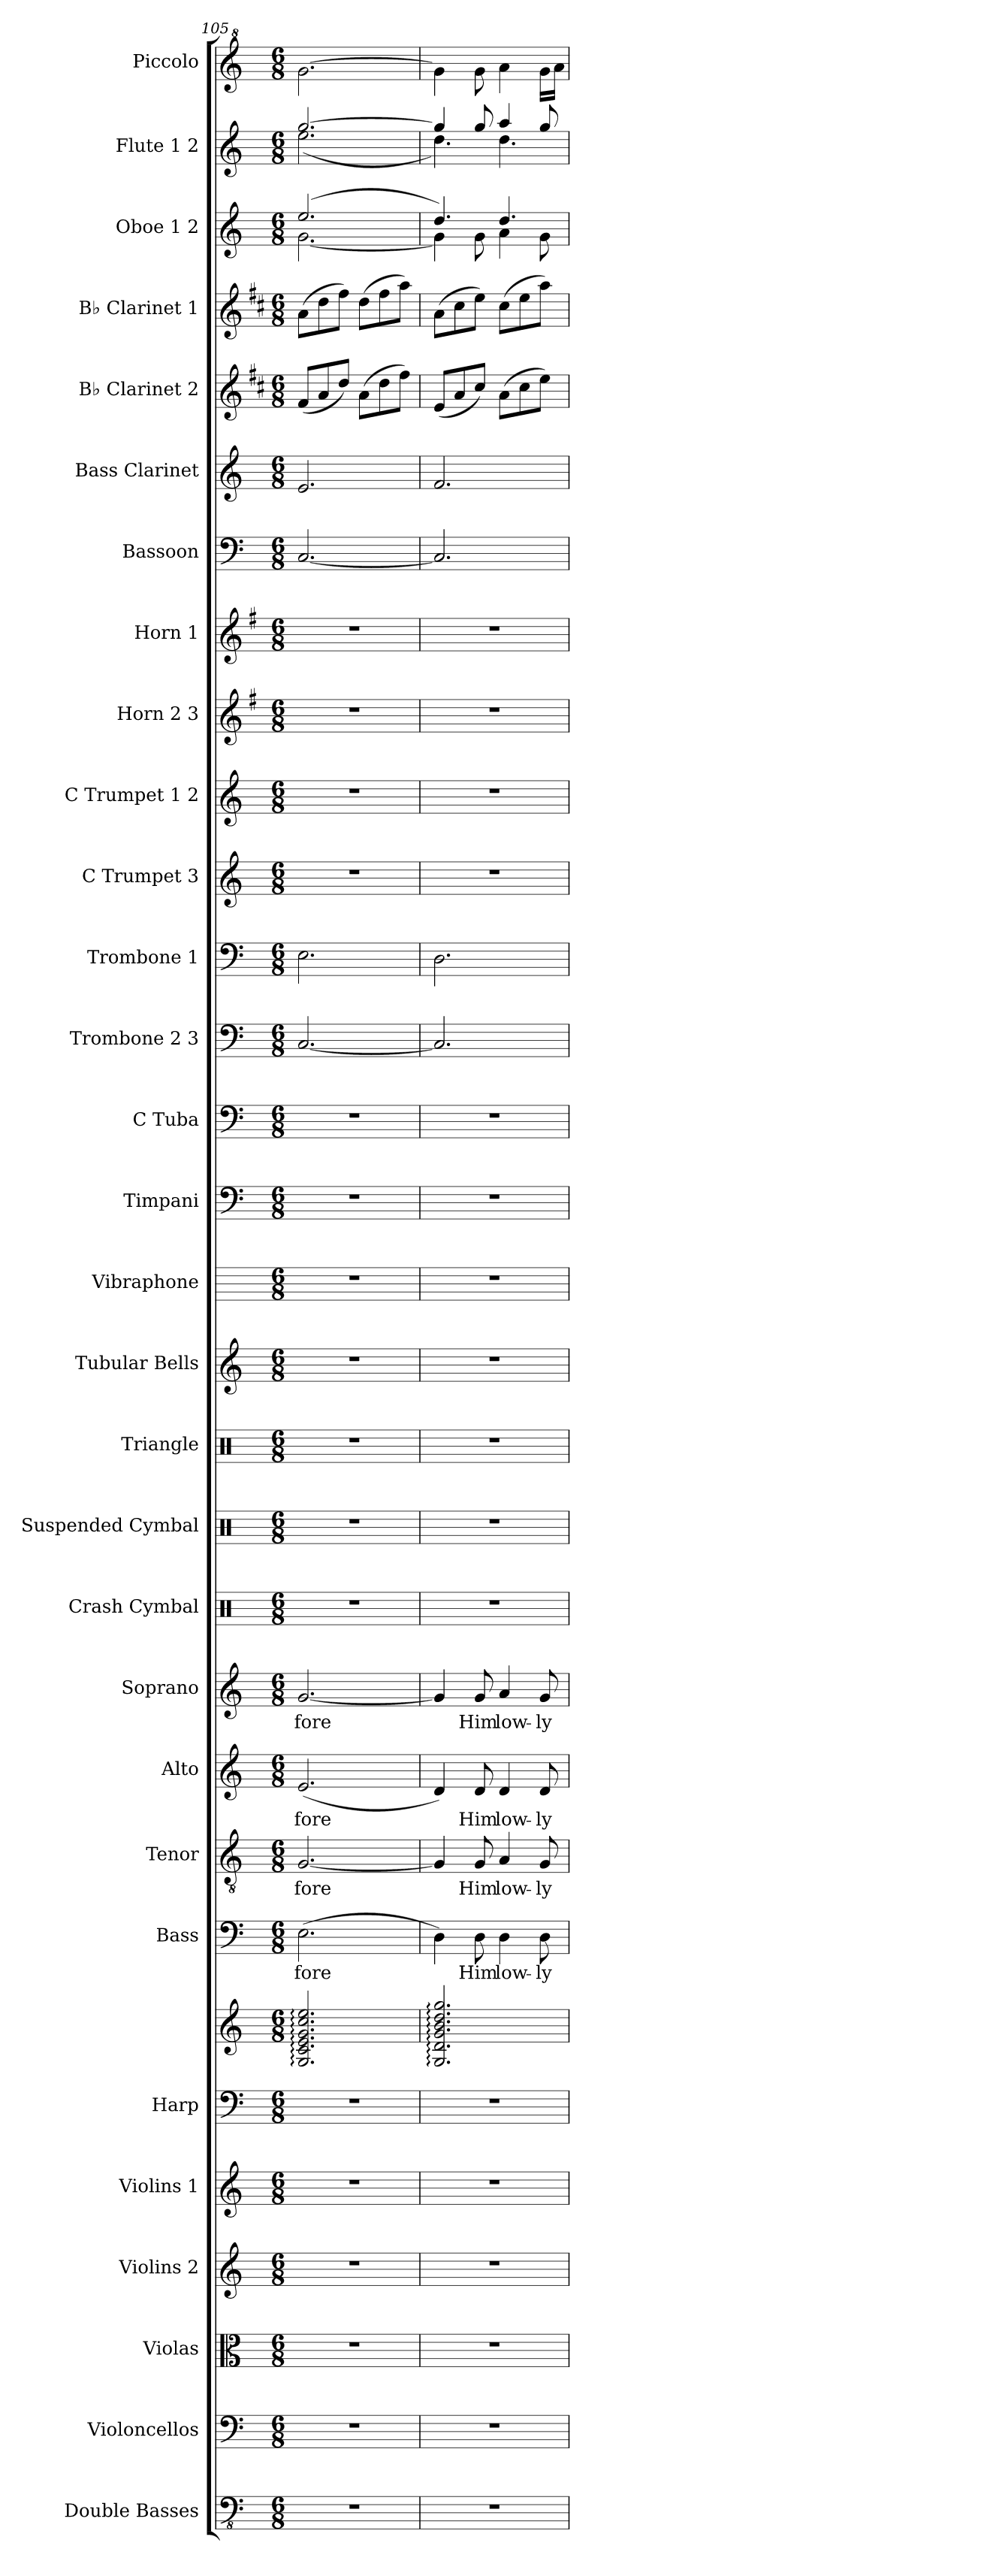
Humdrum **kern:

**kern	**kern	**kern	**kern	**kern	**kern	**kern	**kern	**text	**kern	**text	**kern	**text	**kern	**text	**kern	**kern	**kern	**kern	**kern	**kern	**kern	**kern	**kern	**kern	**kern	**kern	**kern	**kern	**kern	**kern	**kern	**kern	**kern	**kern
*part30	*part29	*part28	*part27	*part26	*part25	*part25	*part24	*part24	*part23	*part23	*part22	*part22	*part21	*part21	*part20	*part19	*part18	*part17	*part16	*part15	*part14	*part13	*part12	*part11	*part10	*part9	*part8	*part7	*part6	*part5	*part4	*part3	*part2	*part1
*staff31	*staff30	*staff29	*staff28	*staff27	*staff26	*staff25	*staff24	*staff24	*staff23	*staff23	*staff22	*staff22	*staff21	*staff21	*staff20	*staff19	*staff18	*staff17	*staff16	*staff15	*staff14	*staff13	*staff12	*staff11	*staff10	*staff9	*staff8	*staff7	*staff6	*staff5	*staff4	*staff3	*staff2	*staff1
*I"Double Basses	*I"Violoncellos	*I"Violas	*I"Violins 2	*I"Violins 1	*I"Harp	*	*I"Bass	*	*I"Tenor	*	*I"Alto	*	*I"Soprano	*	*I"Crash Cymbal	*I"Suspended Cymbal	*I"Triangle	*I"Tubular Bells	*I"Vibraphone	*I"Timpani	*I"C Tuba	*I"Trombone 2 3	*I"Trombone 1	*I"C Trumpet 3	*I"C Trumpet 1 2	*I"Horn 2 3	*I"Horn 1	*I"Bassoon	*I"Bass Clarinet	*I"B♭ Clarinet 2	*I"B♭ Clarinet 1	*I"Oboe 1 2	*I"Flute 1 2	*I"Piccolo
*I'Dbs.	*I'Vlcs.	*I'Vlas.	*I'Vlns. 2	*I'Vlns. 1	*I'Hrp.	*	*I'B.	*	*I'T.	*	*I'A.	*	*I'S.	*	*I'Cr. Cym.	*I'Susp. Cym.	*I'Trgl.	*I'Tu. Be.	*I'Vib.	*I'Timp.	*I'C Tu.	*I'Trb. 2 3	*I'Trb. 1	*I'C Tpt. 3	*I'C Tpt. 1 2	*I'Hn. 2 3	*I'Hn. 1	*I'Bsn.	*I'B. Cl.	*I'B♭ Cl. 2	*I'B♭ Cl. 1	*I'Ob. 1 2	*I'Fl. 1 2	*I'Picc.
*clefFv4	*clefF4	*clefC3	*clefG2	*clefG2	*clefF4	*clefG2	*clefF4	*	*clefGv2	*	*clefG2	*	*clefG2	*	*clefX	*clefX	*clefX	*clefG2	*	*clefF4	*clefF4	*clefF4	*clefF4	*clefG2	*clefG2	*clefG2	*clefG2	*clefF4	*	*clefG2	*clefG2	*clefG2	*clefG2	*clefG^2
*	*	*	*	*	*	*	*	*	*	*	*	*	*	*	*	*	*	*	*	*	*	*	*	*	*	*ITrd4c7	*ITrd4c7	*	*ITrd8c14	*ITrd1c2	*ITrd1c2	*	*	*ITrd-7c-12
*k[]	*k[]	*k[]	*k[]	*k[]	*k[]	*k[]	*k[]	*	*k[]	*	*k[]	*	*k[]	*	*k[]	*k[]	*k[]	*k[]	*k[]	*k[]	*k[]	*k[]	*k[]	*k[]	*k[]	*k[]	*k[]	*k[]	*k[]	*k[]	*k[]	*k[]	*k[]	*k[]
*C:	*C:	*C:	*C:	*C:	*C:	*C:	*C:	*	*C:	*	*C:	*	*C:	*	*C:	*C:	*C:	*C:	*C:	*C:	*C:	*C:	*C:	*C:	*C:	*C:	*C:	*C:	*C:	*C:	*C:	*C:	*C:	*C:
*M6/8	*M6/8	*M6/8	*M6/8	*M6/8	*M6/8	*M6/8	*M6/8	*	*M6/8	*	*M6/8	*	*M6/8	*	*M6/8	*M6/8	*M6/8	*M6/8	*M6/8	*M6/8	*M6/8	*M6/8	*M6/8	*M6/8	*M6/8	*M6/8	*M6/8	*M6/8	*M6/8	*M6/8	*M6/8	*M6/8	*M6/8	*M6/8
=105	=105	=105	=105	=105	=105	=105	=105	=105	=105	=105	=105	=105	=105	=105	=105	=105	=105	=105	=105	=105	=105	=105	=105	=105	=105	=105	=105	=105	=105	=105	=105	=105	=105	=105
*	*	*	*	*	*	*	*	*	*	*	*	*	*	*	*	*	*	*	*	*	*	*	*	*	*	*	*	*	*	*	*	*^	*^	*
2.r	2.r	2.r	2.r	2.r	2.r	2.G/: 2.c/: 2.e/: 2.g/: 2.cc/: 2.ee/:	(2.E\	-fore	[2.G/	-fore	(2.e/	-fore	[2.g/	-fore	2.r	2.r	2.r	2.r	2.r	2.r	2.r	[2.C/	2.E\	2.r	2.r	2.r	2.r	[2.C/	2.E/	(8e/L	(8g\L	(2.ee/	[2.g\	[2.gg/	(2.ee\	[2.ggg\
.	.	.	.	.	.	.	.	.	.	.	.	.	.	.	.	.	.	.	.	.	.	.	.	.	.	.	.	.	.	8g/	8cc\	.	.	.	.	.
.	.	.	.	.	.	.	.	.	.	.	.	.	.	.	.	.	.	.	.	.	.	.	.	.	.	.	.	.	.	8cc/J)	8ee\J)	.	.	.	.	.
.	.	.	.	.	.	.	.	.	.	.	.	.	.	.	.	.	.	.	.	.	.	.	.	.	.	.	.	.	.	(8g\L	(8cc\L	.	.	.	.	.
.	.	.	.	.	.	.	.	.	.	.	.	.	.	.	.	.	.	.	.	.	.	.	.	.	.	.	.	.	.	8cc\	8ee\	.	.	.	.	.
.	.	.	.	.	.	.	.	.	.	.	.	.	.	.	.	.	.	.	.	.	.	.	.	.	.	.	.	.	.	8ee\J)	8gg\J)	.	.	.	.	.
=106	=106	=106	=106	=106	=106	=106	=106	=106	=106	=106	=106	=106	=106	=106	=106	=106	=106	=106	=106	=106	=106	=106	=106	=106	=106	=106	=106	=106	=106	=106	=106	=106	=106	=106	=106	=106
2.r	2.r	2.r	2.r	2.r	2.r	2.G/: 2.d/: 2.g/: 2.b/: 2.dd/: 2.gg/:	4D\)	.	4G/]	.	4d/)	.	4g/]	.	2.r	2.r	2.r	2.r	2.r	2.r	2.r	2.C/]	2.D\	2.r	2.r	2.r	2.r	2.C/]	2.F/	(8d/L	(8g\L	4.dd/)	4g\]	4gg/]	4.dd\)	4ggg\]
.	.	.	.	.	.	.	.	.	.	.	.	.	.	.	.	.	.	.	.	.	.	.	.	.	.	.	.	.	.	8g/	8b\	.	.	.	.	.
.	.	.	.	.	.	.	8D\	Him	8G/	Him	8d/	Him	8g/	Him	.	.	.	.	.	.	.	.	.	.	.	.	.	.	.	8b/J)	8dd\J)	.	8g\	8gg/	.	8ggg\
.	.	.	.	.	.	.	4D\	low-	4A/	low-	4d/	low-	4a/	low-	.	.	.	.	.	.	.	.	.	.	.	.	.	.	.	(8g\L	(8b\L	4.dd/	4a\	4aa/	4.dd\	4aaa\
.	.	.	.	.	.	.	.	.	.	.	.	.	.	.	.	.	.	.	.	.	.	.	.	.	.	.	.	.	.	8b\	8dd\	.	.	.	.	.
.	.	.	.	.	.	.	8D\	-ly	8G/	-ly	8d/	-ly	8g/	-ly	.	.	.	.	.	.	.	.	.	.	.	.	.	.	.	8dd\J)	8gg\J)	.	8g\	8gg/	.	16ggg\LL
.	.	.	.	.	.	.	.	.	.	.	.	.	.	.	.	.	.	.	.	.	.	.	.	.	.	.	.	.	.	.	.	.	.	.	.	16aaa\JJ
*	*	*	*	*	*	*	*	*	*	*	*	*	*	*	*	*	*	*	*	*	*	*	*	*	*	*	*	*	*	*	*	*v	*v	*	*	*
*	*	*	*	*	*	*	*	*	*	*	*	*	*	*	*	*	*	*	*	*	*	*	*	*	*	*	*	*	*	*	*	*	*v	*v	*
=	=	=	=	=	=	=	=	=	=	=	=	=	=	=	=	=	=	=	=	=	=	=	=	=	=	=	=	=	=	=	=	=	=	=
*-	*-	*-	*-	*-	*-	*-	*-	*-	*-	*-	*-	*-	*-	*-	*-	*-	*-	*-	*-	*-	*-	*-	*-	*-	*-	*-	*-	*-	*-	*-	*-	*-	*-	*-
